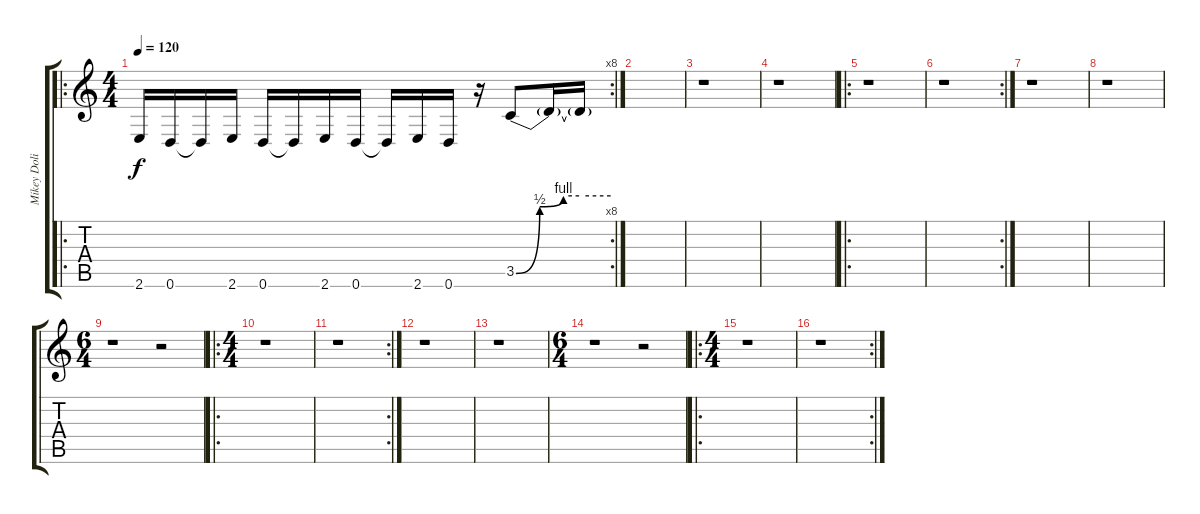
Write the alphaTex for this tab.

\track ("Mikey Doling" "Mikey Doli") {instrument distortionguitar}
\staff {score tabs}
\tuning (E4 B3 G3 D3 A2 D2) {hide}
\ro
\rc 8
\ts (4 4)
\tempo 120
\clef g2
\ks c
2.6.16{dy f} 0.6.16 0.6{t}.16 2.6.16 0.6.16 0.6{t}.16 2.6.16 0.6.16 0.6{t}.16 2.6.16 0.6.16 r.16 3.5{be (custom 0 0 15 2 30 4 40 4 60 4)}.8 3.5{t}.16 3.5{t}.16 |
|
r.1 |
r.1 |
\ro
r.1 |
\rc 2
r.1 |
r.1 |
r.1 |
\ts (6 4)
r.1 r.2 |
\ro
\ts (4 4)
r.1 |
\rc 2
r.1 |
r.1 |
r.1 |
\ts (6 4)
r.1 r.2 |
\ro
\ts (4 4)
r.1 |
\rc 2
r.1
